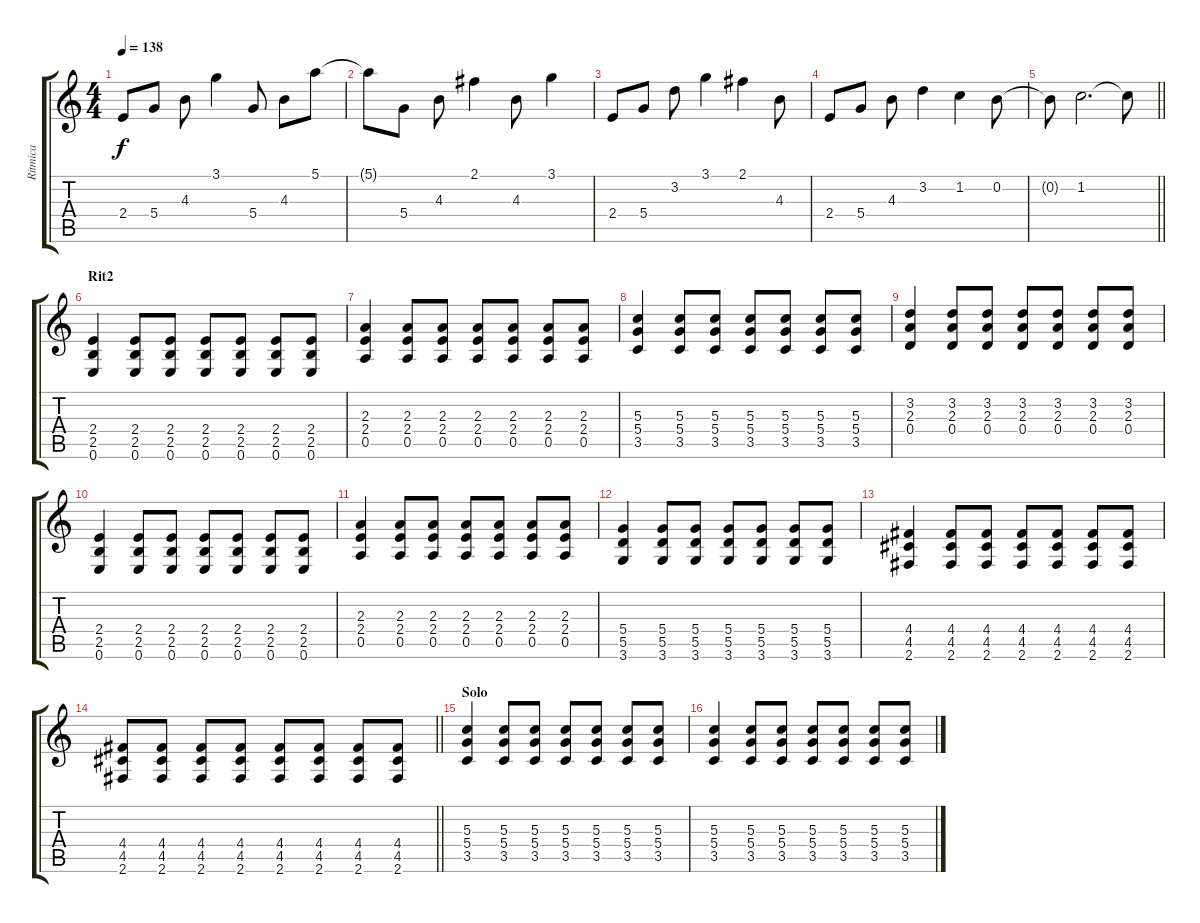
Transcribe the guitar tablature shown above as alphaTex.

\track ("Ritmica" "Ritmica") {instrument distortionguitar}
\staff {score tabs}
\tuning (E4 B3 G3 D3 A2 E2) {hide}
\ts (4 4)
\tempo 138
\clef g2
\ks c
2.4.8{dy f} 5.4.8 4.3.8 3.1.4 5.4.8 4.3.8 5.1.8 |
5.1{t}.8 5.4.8 4.3.8 2.1.4 4.3.8 3.1.4 |
2.4.8 5.4.8 3.2.8 3.1.4 2.1.4 4.3.8 |
2.4.8 5.4.8 4.3.8 3.2.4 1.2.4 0.2.8 |
\barLineRight lightlight
0.2{t}.8 1.2.2{d} 1.2{t}.8 |
\section ("" "Rit2")
(2.4 2.5 0.6).4{volume 12 instrument distortionguitar} (2.4 2.5 0.6).8 (2.4 2.5 0.6).8 (2.4 2.5 0.6).8 (2.4 2.5 0.6).8 (2.4 2.5 0.6).8 (2.4 2.5 0.6).8 |
(2.3 2.4 0.5).4 (2.3 2.4 0.5).8 (2.3 2.4 0.5).8 (2.3 2.4 0.5).8 (2.3 2.4 0.5).8 (2.3 2.4 0.5).8 (2.3 2.4 0.5).8 |
(5.3 5.4 3.5).4 (5.3 5.4 3.5).8 (5.3 5.4 3.5).8 (5.3 5.4 3.5).8 (5.3 5.4 3.5).8 (5.3 5.4 3.5).8 (5.3 5.4 3.5).8 |
(3.2 2.3 0.4).4 (3.2 2.3 0.4).8 (3.2 2.3 0.4).8 (3.2 2.3 0.4).8 (3.2 2.3 0.4).8 (3.2 2.3 0.4).8 (3.2 2.3 0.4).8 |
(2.4 2.5 0.6).4{volume 12 instrument distortionguitar} (2.4 2.5 0.6).8 (2.4 2.5 0.6).8 (2.4 2.5 0.6).8 (2.4 2.5 0.6).8 (2.4 2.5 0.6).8 (2.4 2.5 0.6).8 |
(2.3 2.4 0.5).4 (2.3 2.4 0.5).8 (2.3 2.4 0.5).8 (2.3 2.4 0.5).8 (2.3 2.4 0.5).8 (2.3 2.4 0.5).8 (2.3 2.4 0.5).8 |
(5.4 5.5 3.6).4 (5.4 5.5 3.6).8 (5.4 5.5 3.6).8 (5.4 5.5 3.6).8 (5.4 5.5 3.6).8 (5.4 5.5 3.6).8 (5.4 5.5 3.6).8 |
(4.4 4.5 2.6).4 (4.4 4.5 2.6).8 (4.4 4.5 2.6).8 (4.4 4.5 2.6).8 (4.4 4.5 2.6).8 (4.4 4.5 2.6).8 (4.4 4.5 2.6).8 |
\barLineRight lightlight
(4.4 4.5 2.6).8 (4.4 4.5 2.6).8 (4.4 4.5 2.6).8 (4.4 4.5 2.6).8 (4.4 4.5 2.6).8 (4.4 4.5 2.6).8 (4.4 4.5 2.6).8 (4.4 4.5 2.6).8 |
\section ("" "Solo")
(5.3 5.4 3.5).4{volume 9} (5.3 5.4 3.5).8 (5.3 5.4 3.5).8 (5.3 5.4 3.5).8 (5.3 5.4 3.5).8 (5.3 5.4 3.5).8 (5.3 5.4 3.5).8 |
(5.3 5.4 3.5).4 (5.3 5.4 3.5).8 (5.3 5.4 3.5).8 (5.3 5.4 3.5).8 (5.3 5.4 3.5).8 (5.3 5.4 3.5).8 (5.3 5.4 3.5).8
